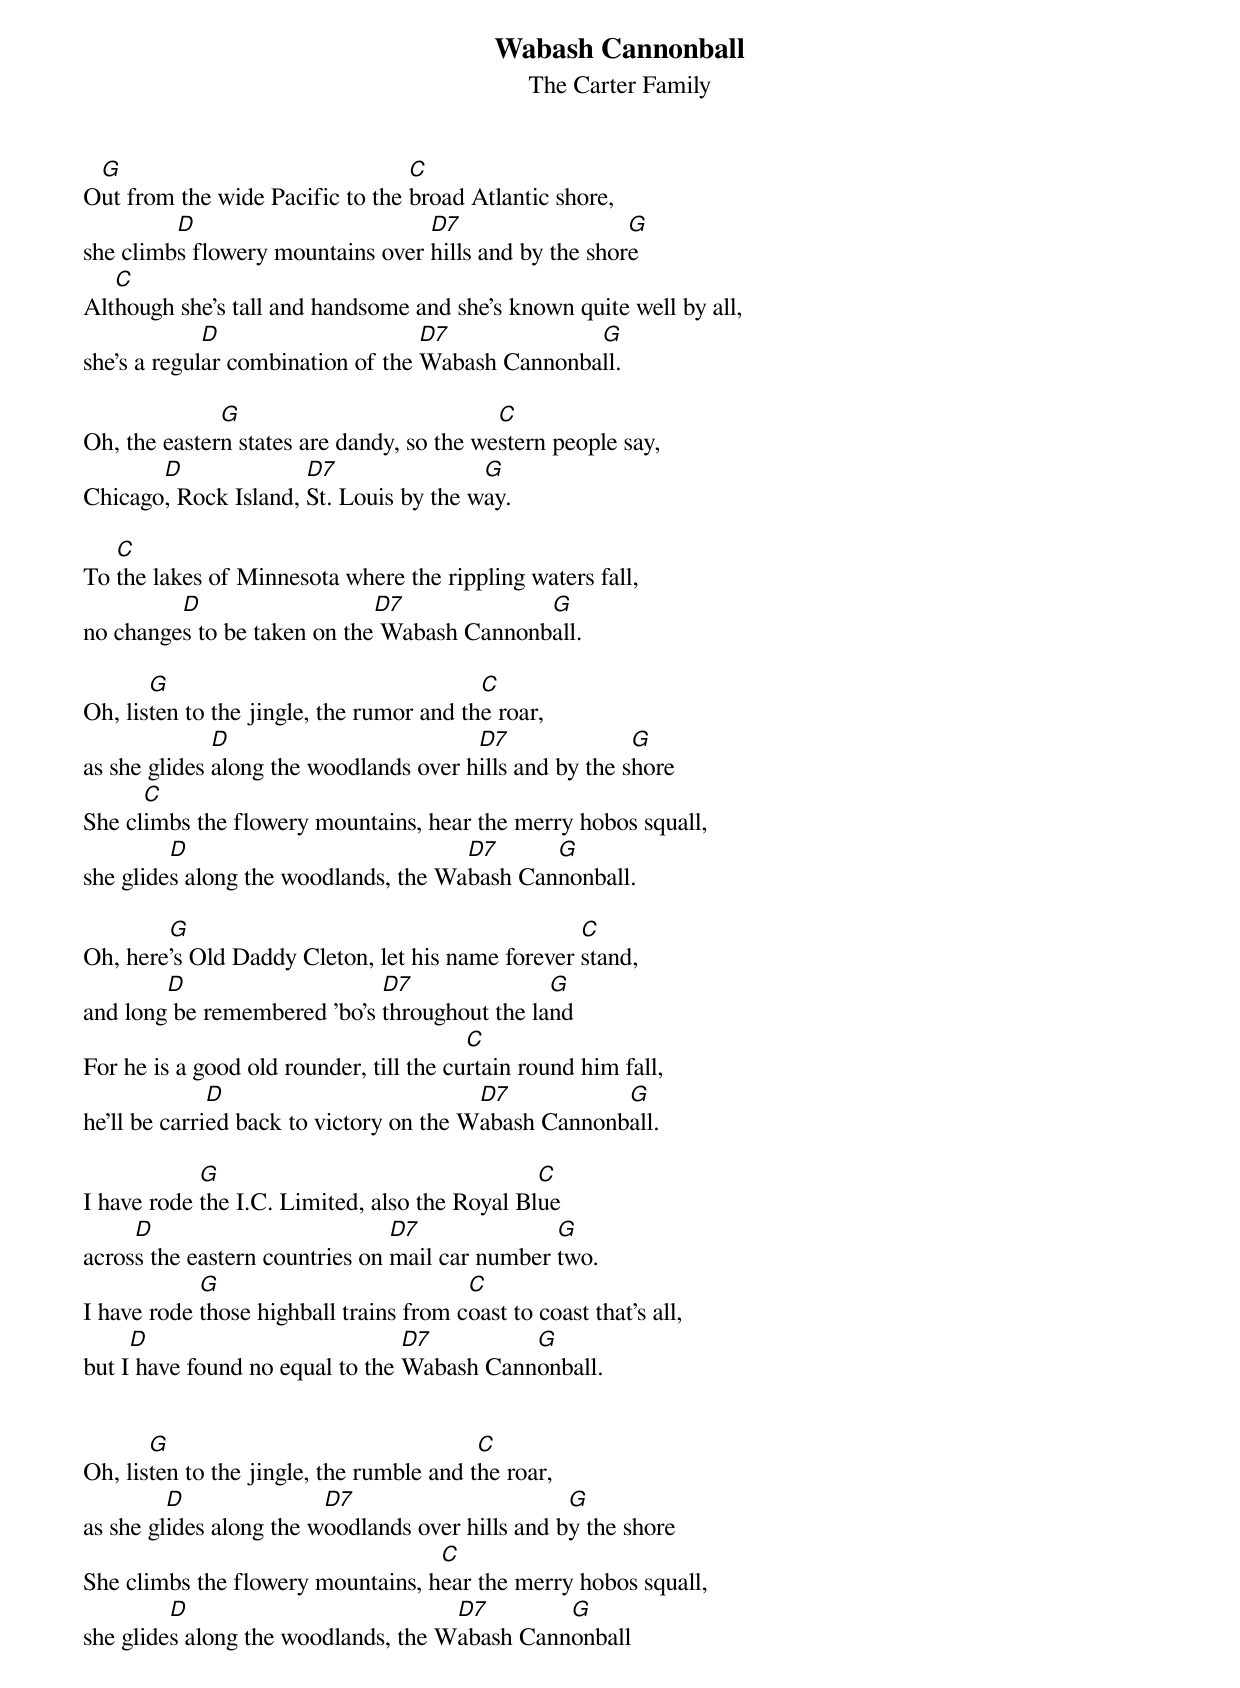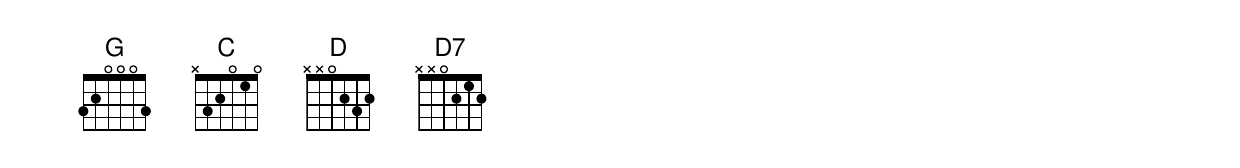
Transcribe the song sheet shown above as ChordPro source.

{title: Wabash Cannonball}
{subtitle: The Carter Family }

O[G]ut from the wide Pacific to the [C]broad Atlantic shore,
she climb[D]s flowery mountains over [D7]hills and by the shor[G]e
Alt[C]hough she's tall and handsome and she's known quite well by all,
she's a regul[D]ar combination of the [D7]Wabash Cannonba[G]ll.

Oh, the easter[G]n states are dandy, so the we[C]stern people say,
Chicago[D], Rock Island, [D7]St. Louis by the w[G]ay.

To [C]the lakes of Minnesota where the rippling waters fall,
no change[D]s to be taken on the[D7] Wabash Cannonb[G]all.

Oh, lis[G]ten to the jingle, the rumor and th[C]e roar,
as she glides [D]along the woodlands over h[D7]ills and by the s[G]hore
She cl[C]imbs the flowery mountains, hear the merry hobos squall,
she glide[D]s along the woodlands, the Wa[D7]bash Can[G]nonball.

Oh, here[G]'s Old Daddy Cleton, let his name forever [C]stand,
and long[D] be remembered 'bo's [D7]throughout the la[G]nd
For he is a good old rounder, till the cu[C]rtain round him fall,
he'll be carri[D]ed back to victory on the W[D7]abash Cannonb[G]all.

I have rode [G]the I.C. Limited, also the Royal Bl[C]ue
acros[D]s the eastern countries on [D7]mail car number [G]two.
I have rode [G]those highball trains from c[C]oast to coast that's all,
but I[D] have found no equal to the [D7]Wabash Cann[G]onball.


Oh, lis[G]ten to the jingle, the rumble and t[C]he roar,
as she gl[D]ides along the w[D7]oodlands over hills and b[G]y the shore
She climbs the flowery mountains, h[C]ear the merry hobos squall,
she glide[D]s along the woodlands, the W[D7]abash Cann[G]onball
